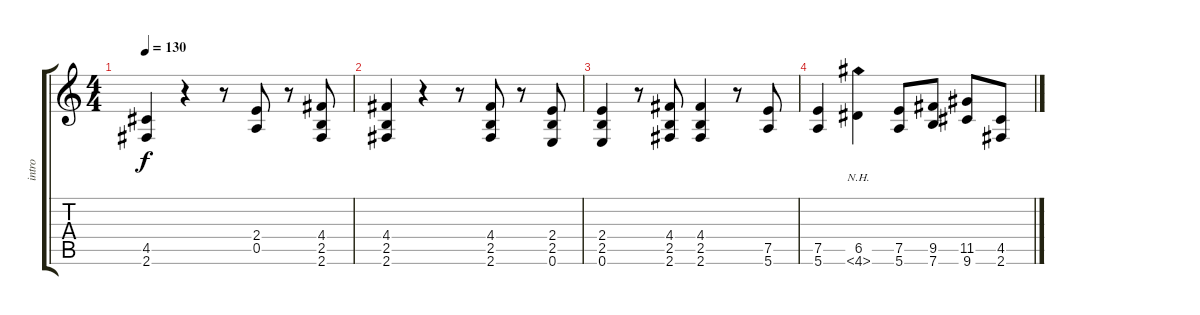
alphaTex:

\track ("intro" "intro") {instrument overdrivenguitar}
\staff {score tabs}
\tuning (E4 B3 G3 D3 A2 E2) {hide}
\ts (4 4)
\tempo 130
\clef g2
\ks c
(4.5 2.6).4{dy f instrument overdrivenguitar} r.4 r.8 (2.4 0.5).8 r.8 (4.4 2.5 2.6).8 |
(4.4 2.5 2.6).4 r.4 r.8 (4.4 2.5 2.6).8 r.8 (2.4 2.5 0.6).8 |
(2.4 2.5 0.6).4 r.8 (4.4 2.5 2.6).8 (4.4 2.5 2.6).4 r.8 (7.5 5.6).8 |
(7.5 5.6).4 (6.5 4.6{nh}).4 (7.5 5.6).8 (9.5 7.6).8 (11.5 9.6).8 (4.5 2.6).8
